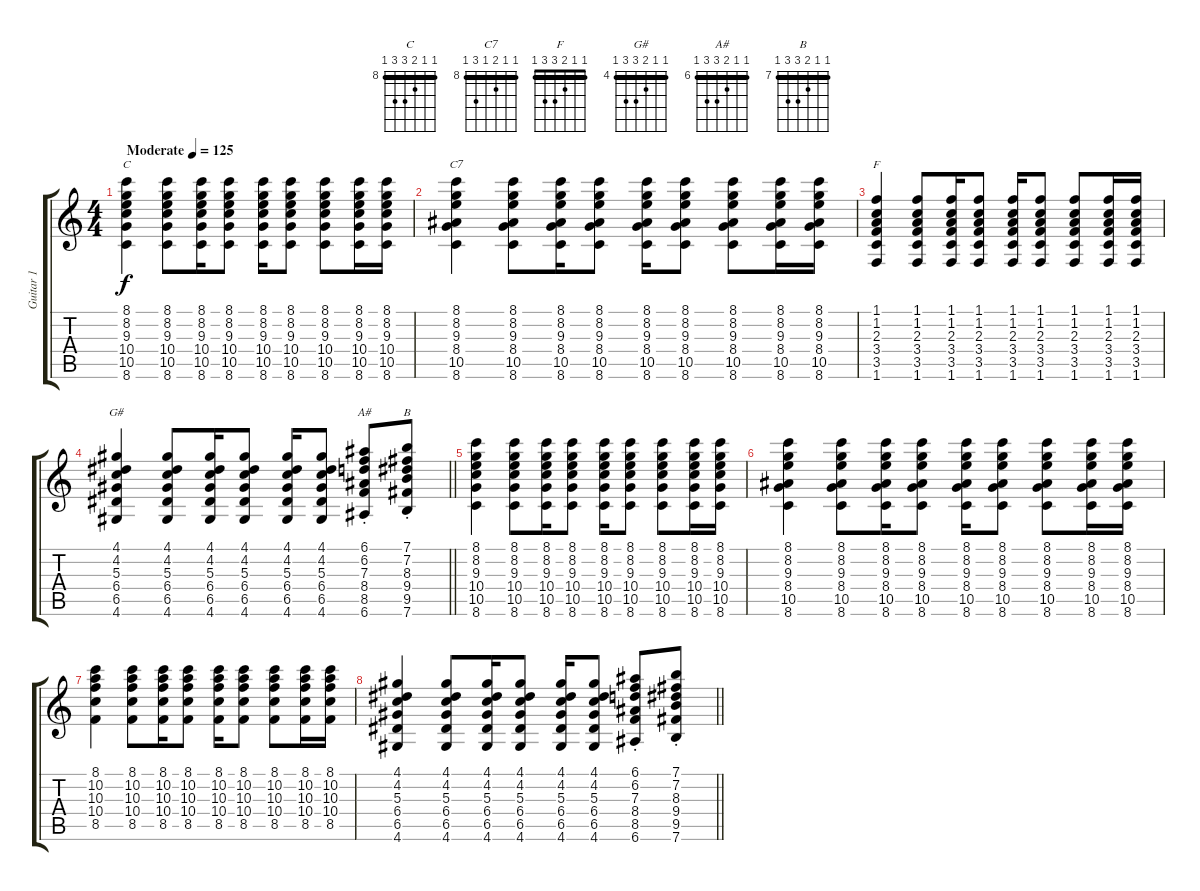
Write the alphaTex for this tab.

\track ("Guitar 1" "Guitar 1") {instrument electricguitarjazz}
\staff {score tabs}
\tuning (E4 B3 G3 D3 A2 E2) {hide}
\chord ("C" 8 8 9 10 10 8) {firstfret 8 barre 8}
\chord ("C7" 8 8 9 8 10 8) {firstfret 8 barre 8}
\chord ("F" 1 1 2 3 3 1) {barre 1}
\chord ("G#" 4 4 5 6 6 4) {firstfret 4 barre 4}
\chord ("A#" 6 6 7 8 8 6) {firstfret 6 barre 6}
\chord ("B" 7 7 8 9 9 7) {firstfret 7 barre 7}
\ts (4 4)
\tempo (125 "Moderate")
\clef g2
\ks c
(8.1 8.2 9.3 10.4 10.5 8.6).4{ch "C" dy f instrument electricguitarjazz} (8.1 8.2 9.3 10.4 10.5 8.6).8 (8.1 8.2 9.3 10.4 10.5 8.6).16 (8.1 8.2 9.3 10.4 10.5 8.6).8 (8.1 8.2 9.3 10.4 10.5 8.6).16 (8.1 8.2 9.3 10.4 10.5 8.6).8 (8.1 8.2 9.3 10.4 10.5 8.6).8 (8.1 8.2 9.3 10.4 10.5 8.6).16 (8.1 8.2 9.3 10.4 10.5 8.6).16 |
(8.1 8.2 9.3 8.4 10.5 8.6).4{ch "C7"} (8.1 8.2 9.3 8.4 10.5 8.6).8 (8.1 8.2 9.3 8.4 10.5 8.6).16 (8.1 8.2 9.3 8.4 10.5 8.6).8 (8.1 8.2 9.3 8.4 10.5 8.6).16 (8.1 8.2 9.3 8.4 10.5 8.6).8 (8.1 8.2 9.3 8.4 10.5 8.6).8 (8.1 8.2 9.3 8.4 10.5 8.6).16 (8.1 8.2 9.3 8.4 10.5 8.6).16 |
(1.1 1.2 2.3 3.4 3.5 1.6).4{ch "F"} (1.1 1.2 2.3 3.4 3.5 1.6).8 (1.1 1.2 2.3 3.4 3.5 1.6).16 (1.1 1.2 2.3 3.4 3.5 1.6).8 (1.1 1.2 2.3 3.4 3.5 1.6).16 (1.1 1.2 2.3 3.4 3.5 1.6).8 (1.1 1.2 2.3 3.4 3.5 1.6).8 (1.1 1.2 2.3 3.4 3.5 1.6).16 (1.1 1.2 2.3 3.4 3.5 1.6).16 |
\barLineRight lightlight
(4.1 4.2 5.3 6.4 6.5 4.6).4{ch "G#"} (4.1 4.2 5.3 6.4 6.5 4.6).8 (4.1 4.2 5.3 6.4 6.5 4.6).16 (4.1 4.2 5.3 6.4 6.5 4.6).8 (4.1 4.2 5.3 6.4 6.5 4.6).16 (4.1 4.2 5.3 6.4 6.5 4.6).8 (6.1{st} 6.2{st} 7.3{st} 8.4{st} 8.5{st} 6.6{st}).8{ch "A#"} (7.1{st} 7.2{st} 8.3{st} 9.4{st} 9.5{st} 7.6{st}).8{ch "B"} |
(8.1 8.2 9.3 10.4 10.5 8.6).4 (8.1 8.2 9.3 10.4 10.5 8.6).8 (8.1 8.2 9.3 10.4 10.5 8.6).16 (8.1 8.2 9.3 10.4 10.5 8.6).8 (8.1 8.2 9.3 10.4 10.5 8.6).16 (8.1 8.2 9.3 10.4 10.5 8.6).8 (8.1 8.2 9.3 10.4 10.5 8.6).8 (8.1 8.2 9.3 10.4 10.5 8.6).16 (8.1 8.2 9.3 10.4 10.5 8.6).16 |
(8.1 8.2 9.3 8.4 10.5 8.6).4 (8.1 8.2 9.3 8.4 10.5 8.6).8 (8.1 8.2 9.3 8.4 10.5 8.6).16 (8.1 8.2 9.3 8.4 10.5 8.6).8 (8.1 8.2 9.3 8.4 10.5 8.6).16 (8.1 8.2 9.3 8.4 10.5 8.6).8 (8.1 8.2 9.3 8.4 10.5 8.6).8 (8.1 8.2 9.3 8.4 10.5 8.6).16 (8.1 8.2 9.3 8.4 10.5 8.6).16 |
(8.1 10.2 10.3 10.4 8.5).4 (8.1 10.2 10.3 10.4 8.5).8 (8.1 10.2 10.3 10.4 8.5).16 (8.1 10.2 10.3 10.4 8.5).8 (8.1 10.2 10.3 10.4 8.5).16 (8.1 10.2 10.3 10.4 8.5).8 (8.1 10.2 10.3 10.4 8.5).8 (8.1 10.2 10.3 10.4 8.5).16 (8.1 10.2 10.3 10.4 8.5).16 |
\barLineRight lightlight
(4.1 4.2 5.3 6.4 6.5 4.6).4 (4.1 4.2 5.3 6.4 6.5 4.6).8 (4.1 4.2 5.3 6.4 6.5 4.6).16 (4.1 4.2 5.3 6.4 6.5 4.6).8 (4.1 4.2 5.3 6.4 6.5 4.6).16 (4.1 4.2 5.3 6.4 6.5 4.6).8 (6.1{st} 6.2{st} 7.3{st} 8.4{st} 8.5{st} 6.6{st}).8 (7.1{st} 7.2{st} 8.3{st} 9.4{st} 9.5{st} 7.6{st}).8
